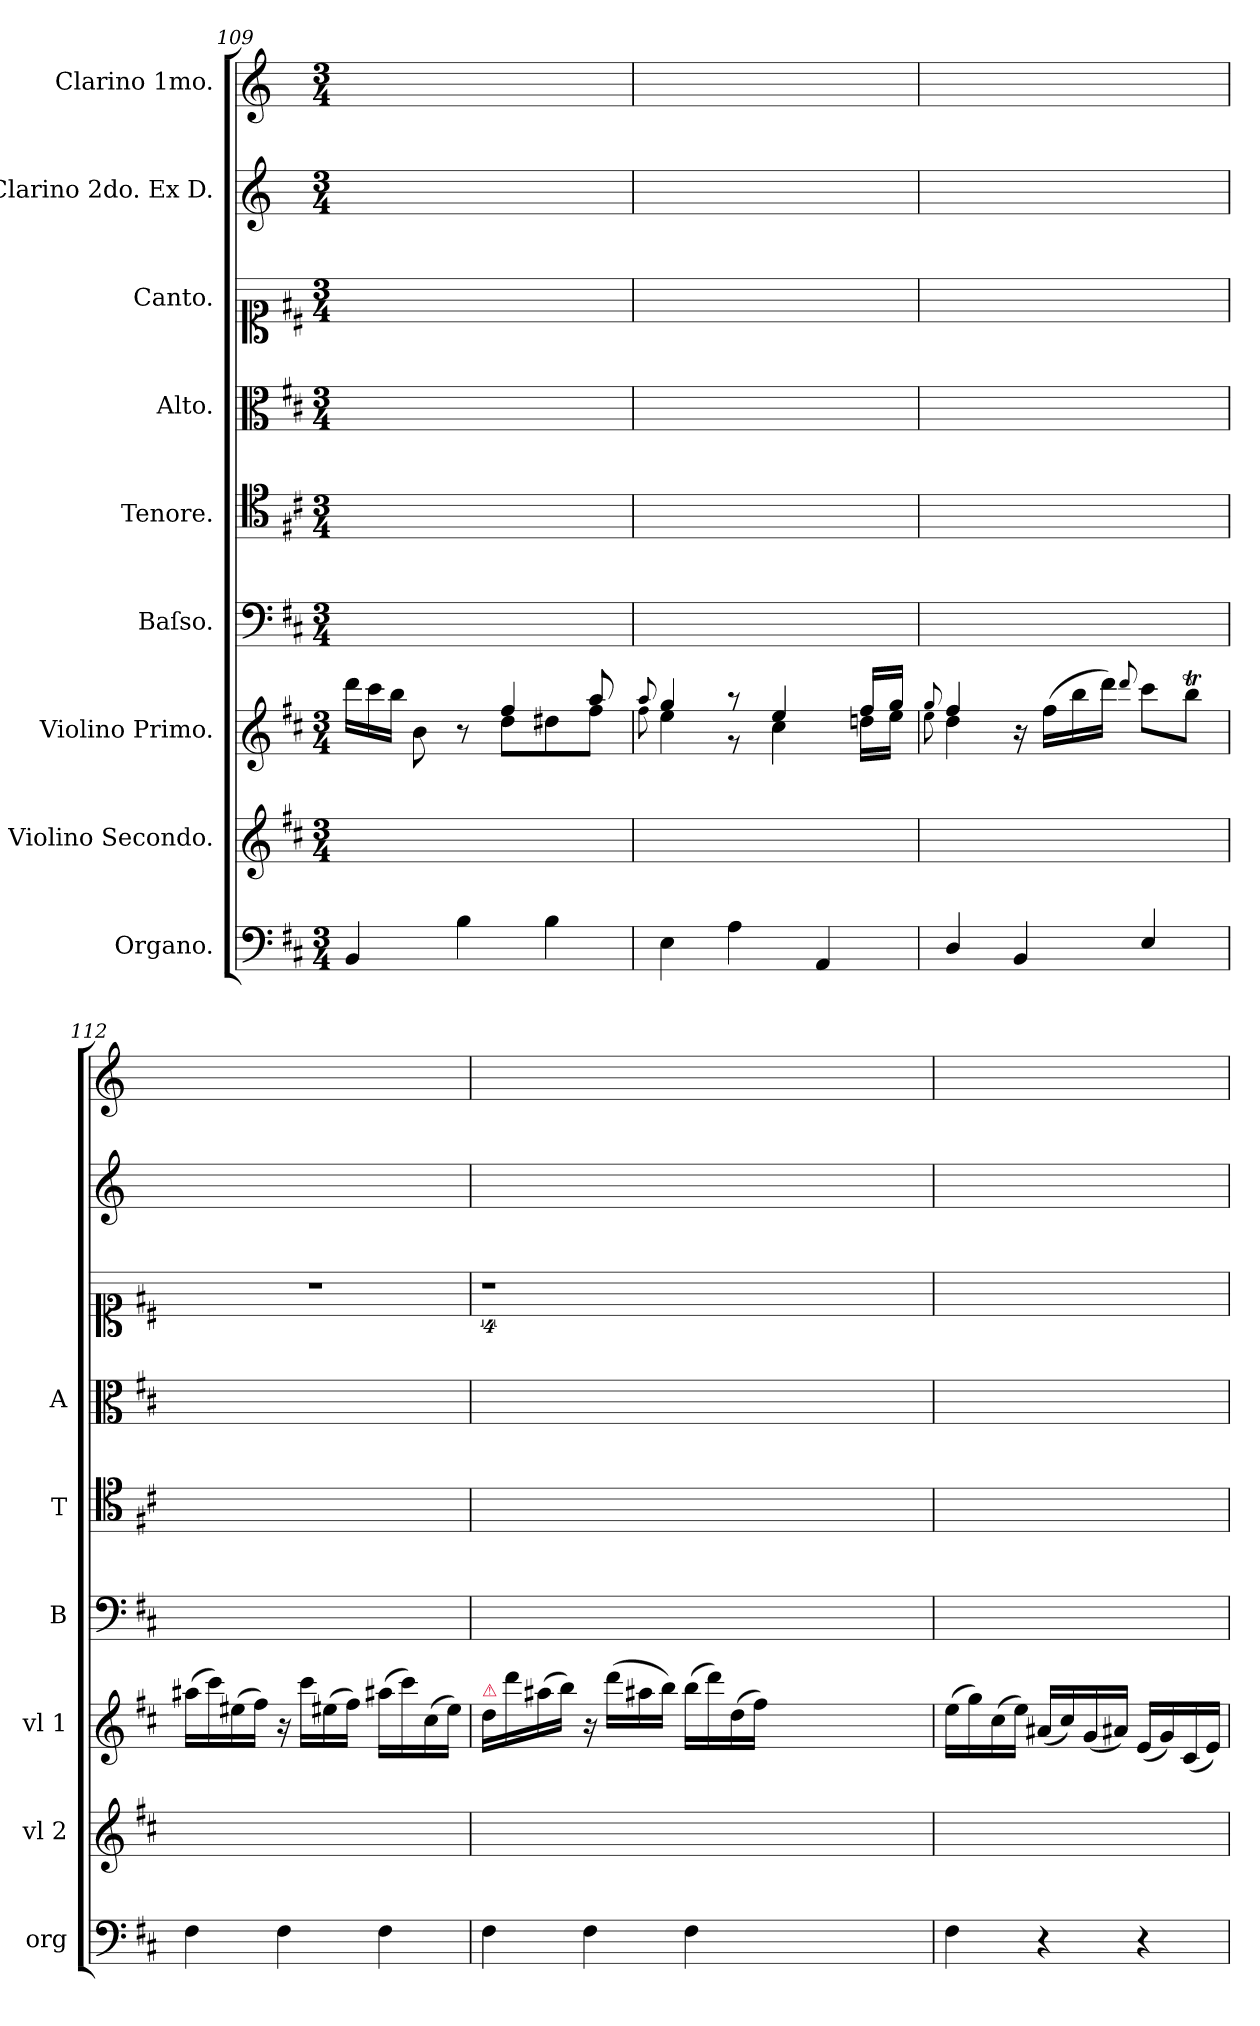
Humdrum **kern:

**kern	**kern	**kern	**dynam	**kern	**kern	**kern	**kern	**kern	**kern
*part9	*part8	*part7	*part7	*part6	*part5	*part4	*part3	*part2	*part1
*staff9	*staff8	*staff7	*staff7	*staff6	*staff5	*staff4	*staff3	*staff2	*staff1
*I"Organo.	*I"Violino Secondo.	*I"Violino Primo.	*	*I"Baſso.	*I"Tenore.	*I"Alto.	*I"Canto.	*I"Clarino 2do. Ex D.	*I"Clarino 1mo.
*I'org	*I'vl 2	*I'vl 1	*	*I'B	*I'T	*I'A	*	*	*
*clefF4	*clefG2	*clefG2	*	*clefF4	*clefC4	*clefC3	*clefC1	*clefG2	*clefG2
*	*	*	*	*	*	*	*	*ITrd-1c-2	*ITrd-1c-2
*k[f#c#]	*k[f#c#]	*k[f#c#]	*	*k[f#c#]	*k[f#c#]	*k[f#c#]	*k[f#c#]	*k[f#c#]	*k[f#c#]
*M3/4	*M3/4	*M3/4	*	*M3/4	*M3/4	*M3/4	*M3/4	*M3/4	*M3/4
*	*	*Xtuplet	*	*	*	*	*	*	*
=109	=109	=109	=109	=109	=109	=109	=109	=109	=109
*	*	*^	*	*	*	*	*	*	*
4BB/	2.ryy	24ddd\LL	4.ryy	.	2.ryy	2.ryy	2.ryy	2.ryy	2.ryy	2.ryy
.	.	24ccc#\	.	.	.	.	.	.	.	.
.	.	24bb\JJ	.	.	.	.	.	.	.	.
.	.	8b\	.	.	.	.	.	.	.	.
4B\	.	8r	.	.	.	.	.	.	.	.
.	.	4ff#/	8dd\L	.	.	.	.	.	.	.
4B\	.	.	8dd#X\	.	.	.	.	.	.	.
.	.	8aa/	8ff#\J	.	.	.	.	.	.	.
=110	=110	=110	=110	=110	=110	=110	=110	=110	=110	=110
.	.	8qqaa/	8qqff#\	.	.	.	.	.	.	.
4E\	2.ryy	4gg/	4ee\	.	2.ryy	2.ryy	2.ryy	2.ryy	2.ryy	2.ryy
4A\	.	8r	8r	.	.	.	.	.	.	.
.	.	4ee/	4cc#\	.	.	.	.	.	.	.
4AA/	.	.	.	.	.	.	.	.	.	.
.	.	16ff#/LL	16ddn\LL	.	.	.	.	.	.	.
.	.	16gg/JJ	16ee\JJ	.	.	.	.	.	.	.
=111	=111	=111	=111	=111	=111	=111	=111	=111	=111	=111
.	.	8qqgg/	8qqee\	.	.	.	.	.	.	.
4D/	2.ryy	4ff#/	4dd\	.	2.ryy	2.ryy	2.ryy	2.ryy	2.ryy	2.ryy
4BB/	.	16r	2ryy	.	.	.	.	.	.	.
.	.	(>16ff#\LL	.	.	.	.	.	.	.	.
.	.	16bb\	.	.	.	.	.	.	.	.
.	.	16ddd\JJ)	.	.	.	.	.	.	.	.
.	.	8qqddd/	.	.	.	.	.	.	.	.
4E/	.	8ccc#\L	.	.	.	.	.	.	.	.
.	.	8bbT\J	.	.	.	.	.	.	.	.
*	*	*v	*v	*	*	*	*	*	*	*
=112	=112	=112	=112	=112	=112	=112	=112	=112	=112
4F#\	2.ryy	(>16aa#X\LL	.	2.ryy	2.ryy	2.ryy	2.r	2.ryy	2.ryy
.	.	16ccc#\)	.	.	.	.	.	.	.
.	.	(>16ee#X\	.	.	.	.	.	.	.
.	.	16ff#\JJ)	.	.	.	.	.	.	.
4F#\	.	16r	.	.	.	.	.	.	.
!	!	!	!LO:DY:b	!	!	!	!	!	!
.	.	16ccc#\LL	po	.	.	.	.	.	.
.	.	(>16ee#X\	.	.	.	.	.	.	.
.	.	16ff#\JJ)	.	.	.	.	.	.	.
4F#\	.	(>16aa#X\LL	.	.	.	.	.	.	.
.	.	16ccc#\)	.	.	.	.	.	.	.
.	.	(>16cc#\	.	.	.	.	.	.	.
.	.	16ee#\JJ)	.	.	.	.	.	.	.
=113	=113	=113	=113	=113	=113	=113	=113	=113	=113
!	!	!LO:TX:a:color=crimson:t=⚠	!	!	!	!	!	!	!
4F#\	2.ryy	16dd\LL	.	2.ryy	2.ryy	2.ryy	4%9r	2.ryy	2.ryy
.	.	16ddd\	.	.	.	.	.	.	.
.	.	(>16aa#X\	.	.	.	.	.	.	.
.	.	16bb\JJ)	.	.	.	.	.	.	.
4F#\	.	16r	.	.	.	.	.	.	.
.	.	(>16ddd\LL	.	.	.	.	.	.	.
.	.	16aa#X\	.	.	.	.	.	.	.
.	.	16bb\JJ)	.	.	.	.	.	.	.
4F#\	.	(>16bb\LL	.	.	.	.	.	.	.
.	.	16ddd\)	.	.	.	.	.	.	.
.	.	(>16dd\	.	.	.	.	.	.	.
!	!	!	!LO:DY:b	!	!	!	!	!	!
.	.	16ff#\JJ)	for	.	.	.	.	.	.
1.ryy	1.ryy	1.ryy	.	1.ryy	1.ryy	1.ryy	.	1.ryy	1.ryy
=114	=114	=114	=114	=114	=114	=114	=114	=114	=114
4F#\	2.ryy	(>16ee\LL	.	2.ryy	2.ryy	2.ryy	2.ryy	2.ryy	2.ryy
.	.	16gg\)	.	.	.	.	.	.	.
.	.	(>16cc#\	.	.	.	.	.	.	.
.	.	16ee\JJ)	.	.	.	.	.	.	.
4r	.	(<16a#X/LL	.	.	.	.	.	.	.
.	.	16cc#/)	.	.	.	.	.	.	.
.	.	(<16g/	.	.	.	.	.	.	.
.	.	16a#X/JJ)	.	.	.	.	.	.	.
4r	.	(<16e/LL	.	.	.	.	.	.	.
.	.	16g/)	.	.	.	.	.	.	.
.	.	(<16c#/	.	.	.	.	.	.	.
.	.	16e/JJ)	.	.	.	.	.	.	.
=	=	=	=	=	=	=	=	=	=
*-	*-	*-	*-	*-	*-	*-	*-	*-	*-
